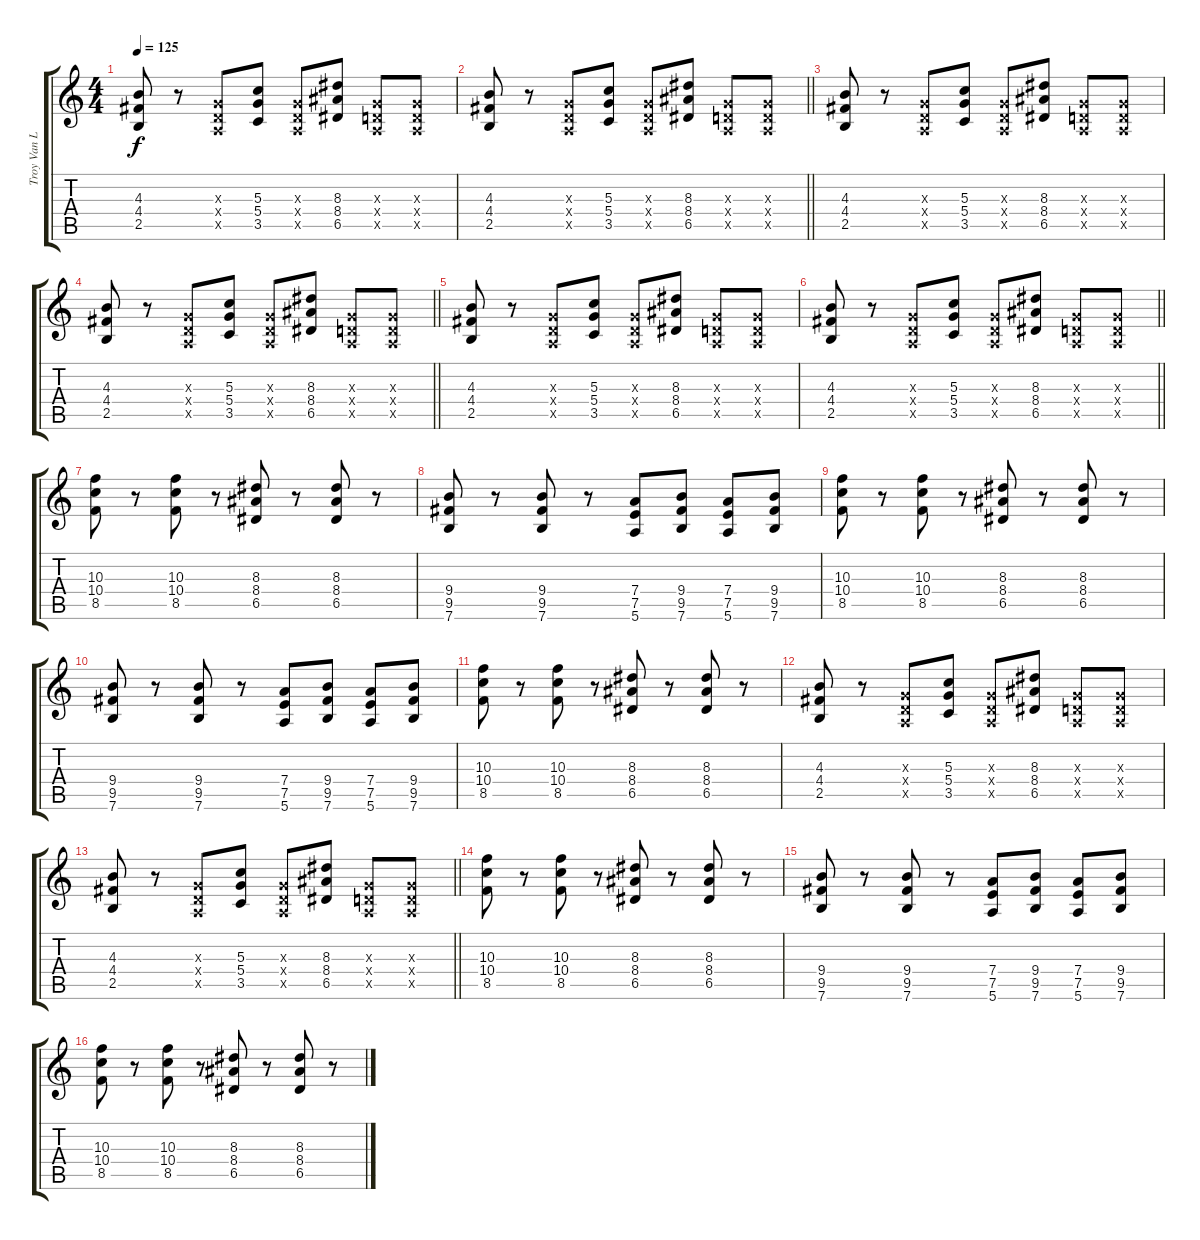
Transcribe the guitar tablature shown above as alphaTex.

\track ("Troy Van Leeuwen" "Troy Van L") {instrument distortionguitar}
\staff {score tabs}
\tuning (E4 B3 G3 D3 A2 E2) {hide}
\ts (4 4)
\tempo 125
\clef g2
\ks c
(4.3 4.4 2.5).8{dy f} r.8 (0.3{x} 0.4{x} 0.5{x}).8 (5.3 5.4 3.5).8 (0.3{x} 0.4{x} 0.5{x}).8 (8.3 8.4 6.5).8 (0.3{x} 0.4{x} 0.5{x}).8 (0.3{x} 0.4{x} 0.5{x}).8 |
\barLineRight lightlight
(4.3 4.4 2.5).8 r.8 (0.3{x} 0.4{x} 0.5{x}).8 (5.3 5.4 3.5).8 (0.3{x} 0.4{x} 0.5{x}).8 (8.3 8.4 6.5).8 (0.3{x} 0.4{x} 0.5{x}).8 (0.3{x} 0.4{x} 0.5{x}).8 |
(4.3 4.4 2.5).8 r.8 (0.3{x} 0.4{x} 0.5{x}).8 (5.3 5.4 3.5).8 (0.3{x} 0.4{x} 0.5{x}).8 (8.3 8.4 6.5).8 (0.3{x} 0.4{x} 0.5{x}).8 (0.3{x} 0.4{x} 0.5{x}).8 |
\barLineRight lightlight
(4.3 4.4 2.5).8 r.8 (0.3{x} 0.4{x} 0.5{x}).8 (5.3 5.4 3.5).8 (0.3{x} 0.4{x} 0.5{x}).8 (8.3 8.4 6.5).8 (0.3{x} 0.4{x} 0.5{x}).8 (0.3{x} 0.4{x} 0.5{x}).8 |
(4.3 4.4 2.5).8 r.8 (0.3{x} 0.4{x} 0.5{x}).8 (5.3 5.4 3.5).8 (0.3{x} 0.4{x} 0.5{x}).8 (8.3 8.4 6.5).8 (0.3{x} 0.4{x} 0.5{x}).8 (0.3{x} 0.4{x} 0.5{x}).8 |
\barLineRight lightlight
(4.3 4.4 2.5).8 r.8 (0.3{x} 0.4{x} 0.5{x}).8 (5.3 5.4 3.5).8 (0.3{x} 0.4{x} 0.5{x}).8 (8.3 8.4 6.5).8 (0.3{x} 0.4{x} 0.5{x}).8 (0.3{x} 0.4{x} 0.5{x}).8 |
(10.3 10.4 8.5).8 r.8 (10.3 10.4 8.5).8 r.8 (8.3 8.4 6.5).8 r.8 (8.3 8.4 6.5).8 r.8 |
(9.4 9.5 7.6).8 r.8 (9.4 9.5 7.6).8 r.8 (7.4 7.5 5.6).8 (9.4 9.5 7.6).8 (7.4 7.5 5.6).8 (9.4 9.5 7.6).8 |
(10.3 10.4 8.5).8 r.8 (10.3 10.4 8.5).8 r.8 (8.3 8.4 6.5).8 r.8 (8.3 8.4 6.5).8 r.8 |
(9.4 9.5 7.6).8 r.8 (9.4 9.5 7.6).8 r.8 (7.4 7.5 5.6).8 (9.4 9.5 7.6).8 (7.4 7.5 5.6).8 (9.4 9.5 7.6).8 |
(10.3 10.4 8.5).8 r.8 (10.3 10.4 8.5).8 r.8 (8.3 8.4 6.5).8 r.8 (8.3 8.4 6.5).8 r.8 |
(4.3 4.4 2.5).8 r.8 (0.3{x} 0.4{x} 0.5{x}).8 (5.3 5.4 3.5).8 (0.3{x} 0.4{x} 0.5{x}).8 (8.3 8.4 6.5).8 (0.3{x} 0.4{x} 0.5{x}).8 (0.3{x} 0.4{x} 0.5{x}).8 |
\barLineRight lightlight
(4.3 4.4 2.5).8 r.8 (0.3{x} 0.4{x} 0.5{x}).8 (5.3 5.4 3.5).8 (0.3{x} 0.4{x} 0.5{x}).8 (8.3 8.4 6.5).8 (0.3{x} 0.4{x} 0.5{x}).8 (0.3{x} 0.4{x} 0.5{x}).8 |
(10.3 10.4 8.5).8 r.8 (10.3 10.4 8.5).8 r.8 (8.3 8.4 6.5).8 r.8 (8.3 8.4 6.5).8 r.8 |
(9.4 9.5 7.6).8 r.8 (9.4 9.5 7.6).8 r.8 (7.4 7.5 5.6).8 (9.4 9.5 7.6).8 (7.4 7.5 5.6).8 (9.4 9.5 7.6).8 |
(10.3 10.4 8.5).8 r.8 (10.3 10.4 8.5).8 r.8 (8.3 8.4 6.5).8 r.8 (8.3 8.4 6.5).8 r.8
